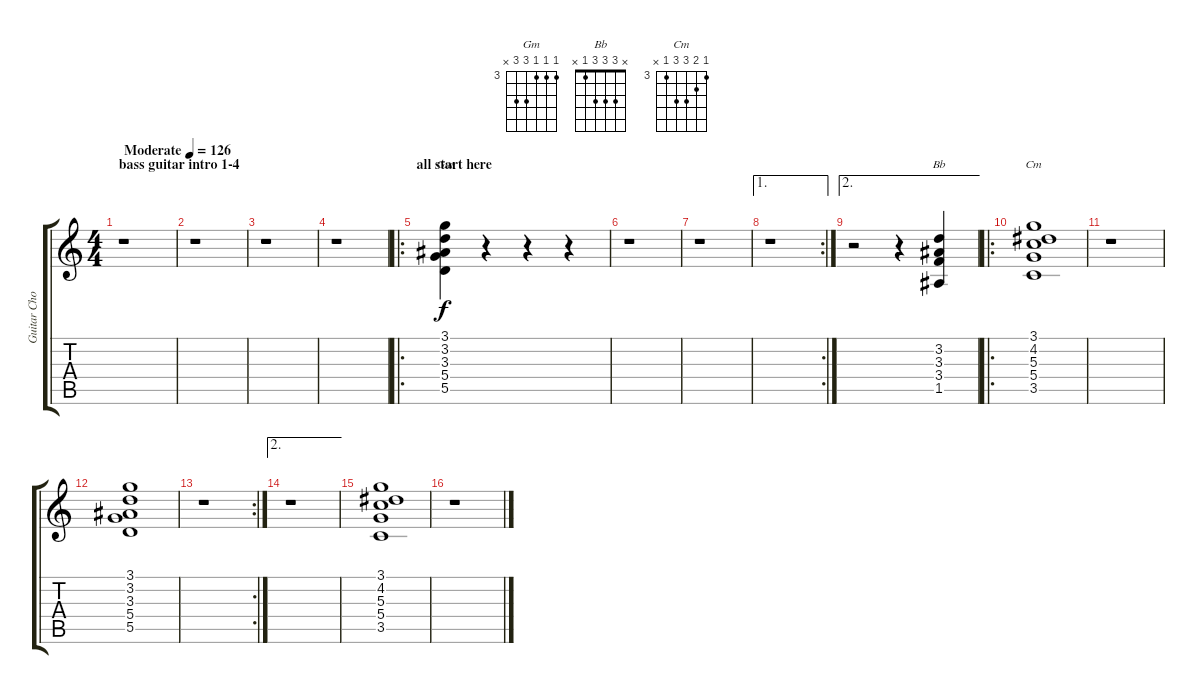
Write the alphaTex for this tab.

\track ("Guitar Chords" "Guitar Cho") {instrument electricguitarjazz}
\staff {score tabs}
\tuning (E4 B3 G3 D3 A2 E2) {hide}
\chord ("Gm" 3 3 3 5 5 x) {firstfret 3}
\chord ("Bb" x 3 3 3 1 x)
\chord ("Cm" 3 4 5 5 3 x) {firstfret 3}
\ts (4 4)
\section ("" "bass guitar intro 1-4")
\tempo (126 "Moderate")
\clef g2
\ks c
r.1{dy f instrument electricguitarjazz} |
r.1 |
r.1 |
\section ("" "")
r.1 |
\ro
\section ("" "all start here")
(3.1 3.2 3.3 5.4 5.5).4{ch "Gm"} r.4 r.4 r.4 |
r.1 |
r.1 |
\ae 1
\rc 2
r.1 |
\ae 2
\section ("" "")
r.2 r.4 (3.2 3.3 3.4 1.5).4{ch "Bb"} |
\ro
(3.1 4.2 5.3 5.4 3.5).1{ch "Cm"} |
r.1 |
(3.1 3.2 3.3 5.4 5.5).1 |
\rc 2
\section ("" "")
r.1 |
\ae 2
\section ("" "")
r.1 |
(3.1 4.2 5.3 5.4 3.5).1 |
r.1
